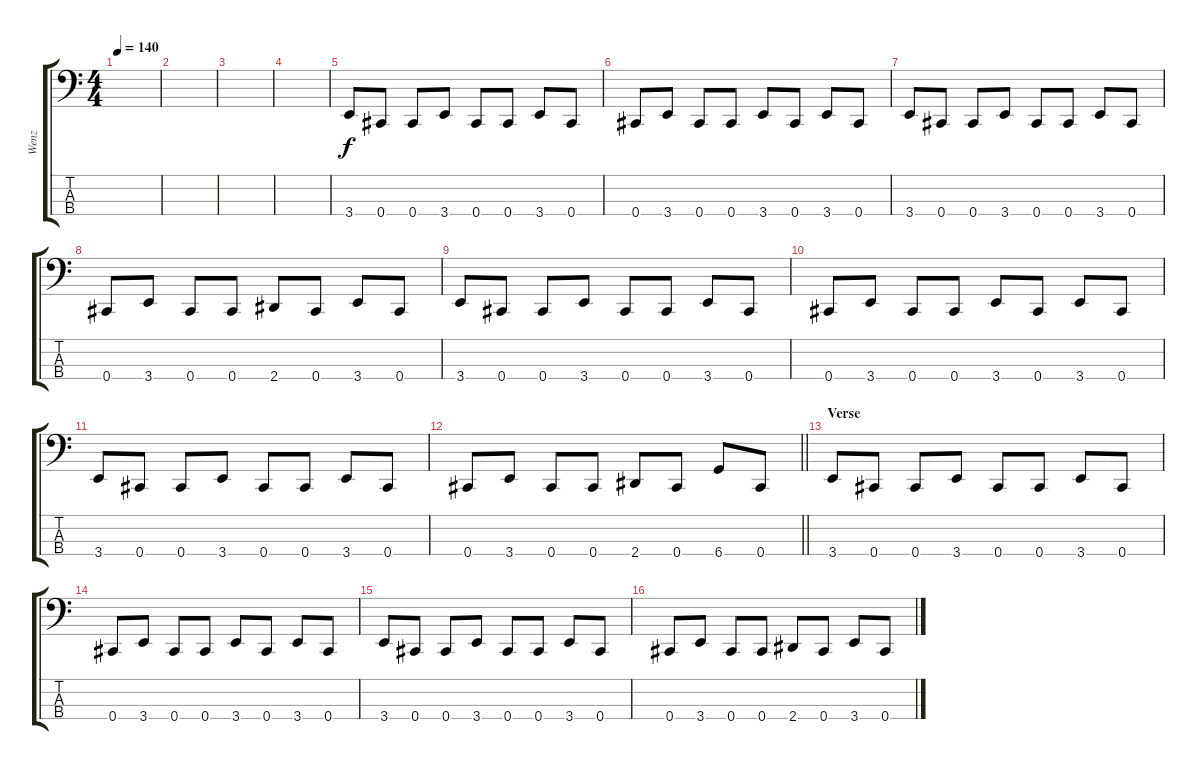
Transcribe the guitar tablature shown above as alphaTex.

\track ("Wenz" "Wenz") {instrument electricbasspick}
\staff {score tabs}
\tuning (Gb2 Db2 Ab1 Db1) {hide}
\ts (4 4)
\tempo 140
\clef f4
\ks c
|
|
|
|
3.4.8 0.4.8 0.4.8 3.4.8 0.4.8 0.4.8 3.4.8 0.4.8 |
0.4.8 3.4.8 0.4.8 0.4.8 3.4.8 0.4.8 3.4.8 0.4.8 |
3.4.8 0.4.8 0.4.8 3.4.8 0.4.8 0.4.8 3.4.8 0.4.8 |
0.4.8 3.4.8 0.4.8 0.4.8 2.4.8 0.4.8 3.4.8 0.4.8 |
3.4.8 0.4.8 0.4.8 3.4.8 0.4.8 0.4.8 3.4.8 0.4.8 |
0.4.8 3.4.8 0.4.8 0.4.8 3.4.8 0.4.8 3.4.8 0.4.8 |
3.4.8 0.4.8 0.4.8 3.4.8 0.4.8 0.4.8 3.4.8 0.4.8 |
\barLineRight lightlight
0.4.8 3.4.8 0.4.8 0.4.8 2.4.8 0.4.8 6.4.8 0.4.8 |
\section ("" "Verse")
3.4.8 0.4.8 0.4.8 3.4.8 0.4.8 0.4.8 3.4.8 0.4.8 |
0.4.8 3.4.8 0.4.8 0.4.8 3.4.8 0.4.8 3.4.8 0.4.8 |
3.4.8 0.4.8 0.4.8 3.4.8 0.4.8 0.4.8 3.4.8 0.4.8 |
0.4.8 3.4.8 0.4.8 0.4.8 2.4.8 0.4.8 3.4.8 0.4.8
